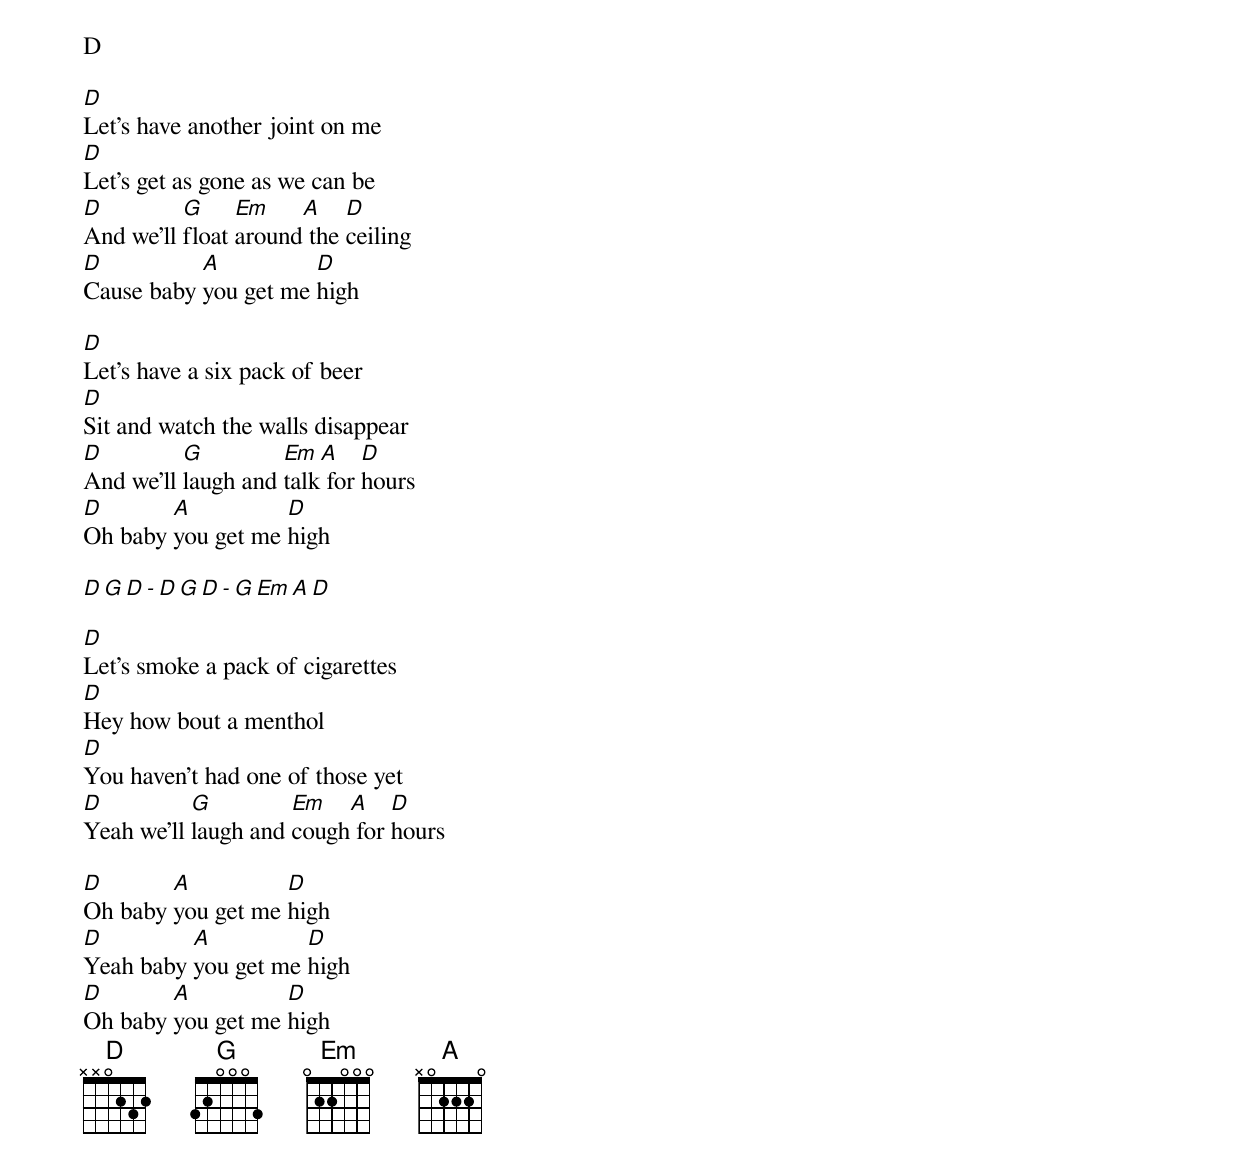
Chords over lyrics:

D

D
Let's have another joint on me
D
Let's get as gone as we can be
D         G     Em    A    D
And we'll float around the ceiling
D          A          D
Cause baby you get me high

D
Let's have a six pack of beer
D
Sit and watch the walls disappear
D         G         Em  A    D
And we'll laugh and talk for hours
D       A          D
Oh baby you get me high

D G D - D G D - G Em A D

D
Let's smoke a pack of cigarettes
D
Hey how bout a menthol
D
You haven't had one of those yet
D          G         Em   A    D
Yeah we'll laugh and cough for hours

D       A          D
Oh baby you get me high
D         A          D
Yeah baby you get me high
D       A          D
Oh baby you get me high
